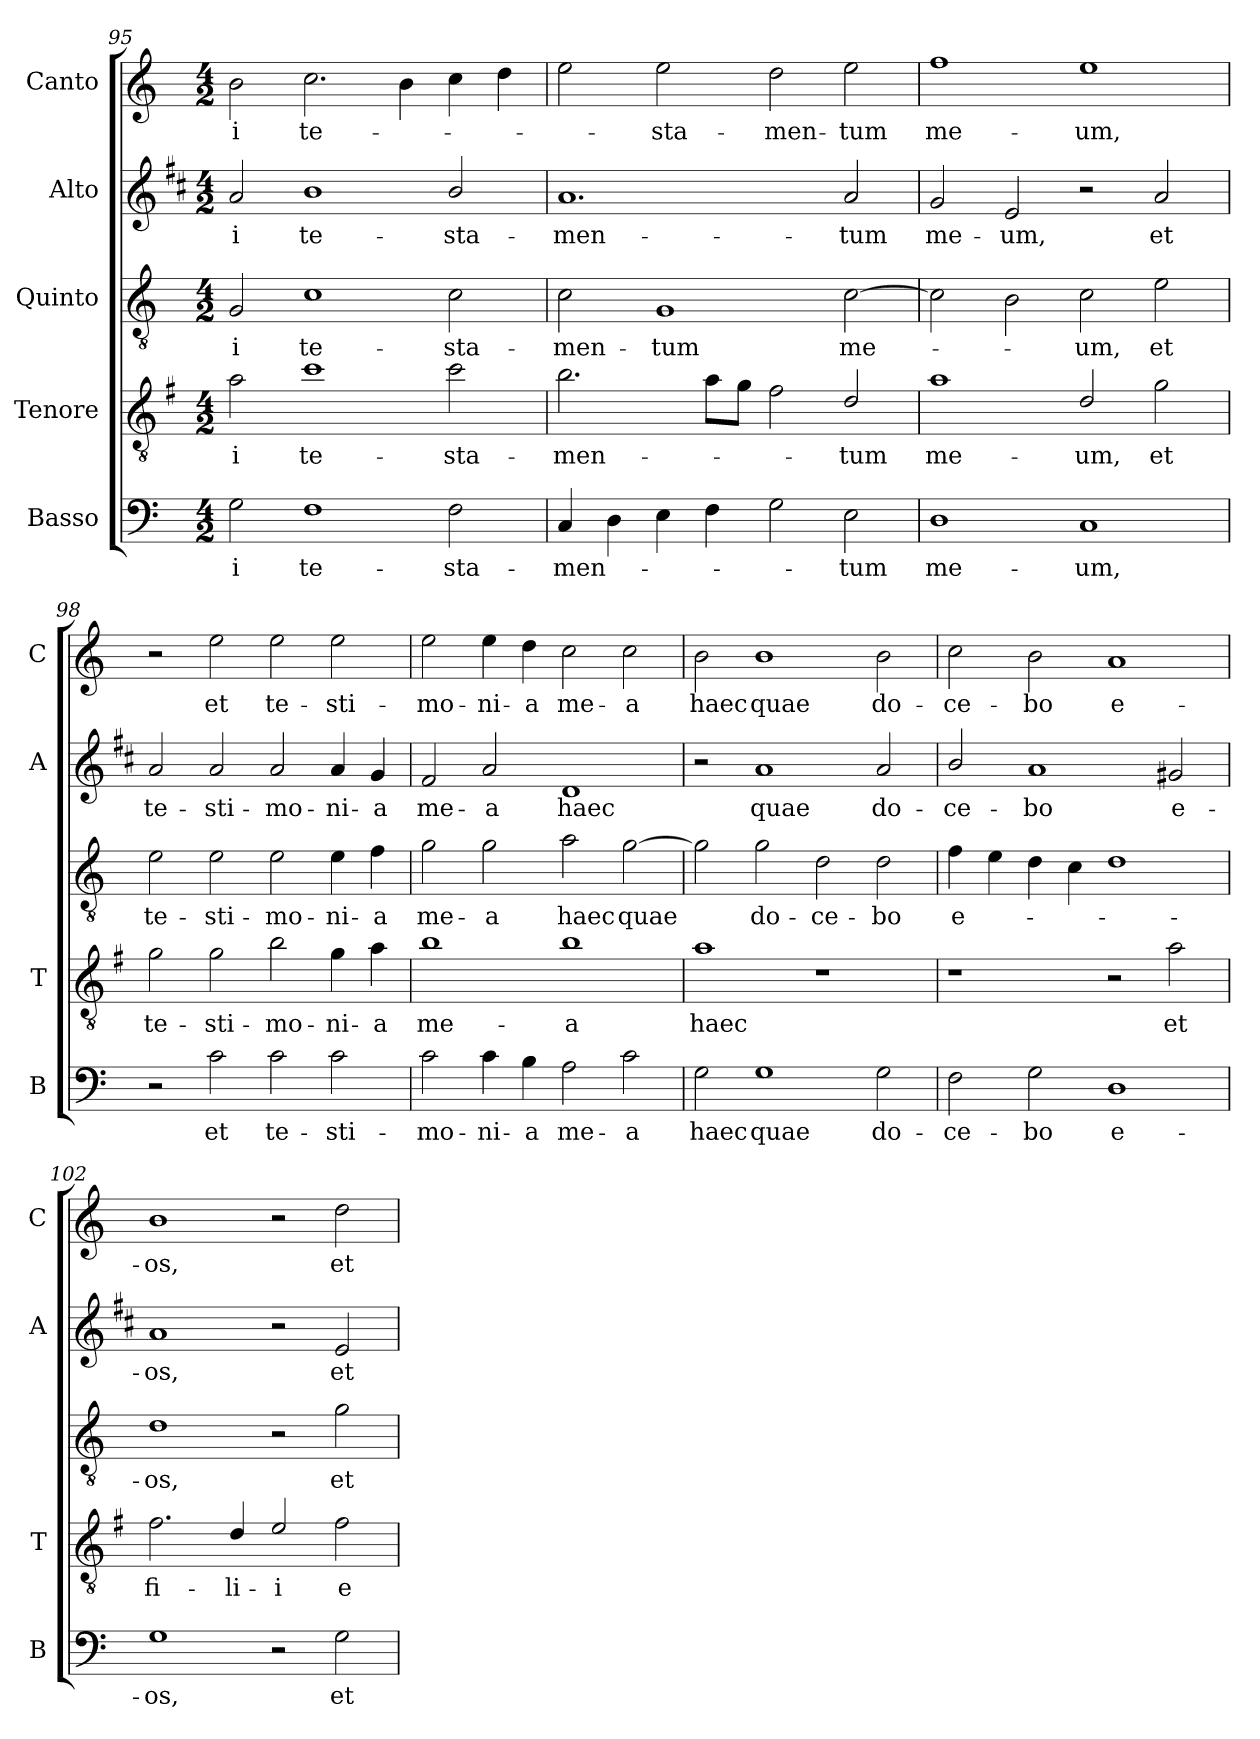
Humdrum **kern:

**kern	**text	**kern	**text	**kern	**text	**kern	**text	**kern	**text
*part5	*part5	*part4	*part4	*part3	*part3	*part2	*part2	*part1	*part1
*staff5	*staff5	*staff4	*staff4	*staff3	*staff3	*staff2	*staff2	*staff1	*staff1
*I"Basso	*	*I"Tenore	*	*I"Quinto	*	*I"Alto	*	*I"Canto	*
*I'B	*	*I'T	*	*	*	*I'A	*	*I'C	*
!!LO:LB:g=z
*clefF4	*	*clefGv2	*	*clefGv2	*	*clefG2	*	*clefG2	*
*	*	*ITrd4c7	*	*	*	*ITrd1c2	*	*	*
*k[]	*	*k[]	*	*k[]	*	*k[]	*	*k[]	*
*C:	*	*C:	*	*C:	*	*C:	*	*C:	*
*M4/2	*	*M4/2	*	*M4/2	*	*M4/2	*	*M4/2	*
=95	=95	=95	=95	=95	=95	=95	=95	=95	=95
!	!LO:LY:b	!	!LO:LY:b	!	!LO:LY:b	!	!LO:LY:b	!	!LO:LY:b
2G\	-i	2d\	-i	2G/	-i	2g/	-i	2b\	-i
!	!LO:LY:b	!	!LO:LY:b	!	!LO:LY:b	!	!LO:LY:b	!	!LO:LY:b
1F	te-	1f	te-	1c	te-	1a	te-	2.cc\	te-
.	.	.	.	.	.	.	.	4b\	.
!	!LO:LY:b	!	!LO:LY:b	!	!LO:LY:b	!	!LO:LY:b	!	!
2F\	-sta-	2f\	-sta-	2c\	-sta-	2a/	-sta-	4cc\	.
.	.	.	.	.	.	.	.	4dd\	.
=96	=96	=96	=96	=96	=96	=96	=96	=96	=96
!	!LO:LY:b	!	!LO:LY:b	!	!LO:LY:b	!	!LO:LY:b	!	!
4C/	-men-	2.e\	-men-	2c\	-men-	1.g	-men-	2ee\	.
4D\	.	.	.	.	.	.	.	.	.
!	!	!	!	!	!LO:LY:b	!	!	!	!LO:LY:b
4E\	.	.	.	1G	-tum	.	.	2ee\	-sta-
4F\	.	8d\L	.	.	.	.	.	.	.
.	.	8c\J	.	.	.	.	.	.	.
!	!	!	!	!	!	!	!	!	!LO:LY:b
2G\	.	2B\	.	.	.	.	.	2dd\	-men-
!	!LO:LY:b	!	!LO:LY:b	!	!LO:LY:b	!	!LO:LY:b	!	!LO:LY:b
2E\	-tum	2G/	-tum	[2c\	me-	2g/	-tum	2ee\	-tum
=97	=97	=97	=97	=97	=97	=97	=97	=97	=97
!	!LO:LY:b	!	!LO:LY:b	!	!	!	!LO:LY:b	!	!LO:LY:b
1D	me-	1d	me-	2c\]	.	2f/	me-	1ff	me-
!	!	!	!	!	!	!	!LO:LY:b	!	!
.	.	.	.	2B\	.	2d/	-um,	.	.
!	!LO:LY:b	!	!LO:LY:b	!	!LO:LY:b	!	!	!	!LO:LY:b
1C	-um,	2G/	-um,	2c\	-um,	2r	.	1ee	-um,
!	!	!	!LO:LY:b	!	!LO:LY:b	!	!LO:LY:b	!	!
.	.	2c\	et	2e\	et	2g/	et	.	.
=98	=98	=98	=98	=98	=98	=98	=98	=98	=98
!	!	!	!LO:LY:b	!	!LO:LY:b	!	!LO:LY:b	!	!
2r	.	2c\	te-	2e\	te-	2g/	te-	2r	.
!	!LO:LY:b	!	!LO:LY:b	!	!LO:LY:b	!	!LO:LY:b	!	!LO:LY:b
2c\	et	2c\	-sti-	2e\	-sti-	2g/	-sti-	2ee\	et
!	!LO:LY:b	!	!LO:LY:b	!	!LO:LY:b	!	!LO:LY:b	!	!LO:LY:b
2c\	te-	2e\	-mo-	2e\	-mo-	2g/	-mo-	2ee\	te-
!	!LO:LY:b	!	!LO:LY:b	!	!LO:LY:b	!	!LO:LY:b	!	!LO:LY:b
2c\	-sti-	4c\	-ni-	4e\	-ni-	4g/	-ni-	2ee\	-sti-
!	!	!	!LO:LY:b	!	!LO:LY:b	!	!LO:LY:b	!	!
.	.	4d\	-a	4f\	-a	4f/	-a	.	.
=99	=99	=99	=99	=99	=99	=99	=99	=99	=99
!	!LO:LY:b	!	!LO:LY:b	!	!LO:LY:b	!	!LO:LY:b	!	!LO:LY:b
2c\	-mo-	1e	me-	2g\	me-	2e/	me-	2ee\	-mo-
!	!LO:LY:b	!	!	!	!LO:LY:b	!	!LO:LY:b	!	!LO:LY:b
4c\	-ni-	.	.	2g\	-a	2g/	-a	4ee\	-ni-
!	!LO:LY:b	!	!	!	!	!	!	!	!LO:LY:b
4B\	-a	.	.	.	.	.	.	4dd\	-a
!	!LO:LY:b	!	!LO:LY:b	!	!LO:LY:b	!	!LO:LY:b	!	!LO:LY:b
2A\	me-	1e	-a	2a\	haec	1c	haec	2cc\	me-
!	!LO:LY:b	!	!	!	!LO:LY:b	!	!	!	!LO:LY:b
2c\	-a	.	.	[2g\	quae	.	.	2cc\	-a
!!LO:LB:g=z
=100	=100	=100	=100	=100	=100	=100	=100	=100	=100
!	!LO:LY:b	!	!LO:LY:b	!	!	!	!	!	!LO:LY:b
2G\	haec	1d	haec	2g\]	.	2r	.	2b\	haec
!	!LO:LY:b	!	!	!	!LO:LY:b	!	!LO:LY:b	!	!LO:LY:b
1G	quae	.	.	2g\	do-	1g	quae	1b	quae
!	!	!	!	!	!LO:LY:b	!	!	!	!
.	.	1r	.	2d\	-ce-	.	.	.	.
!	!LO:LY:b	!	!	!	!LO:LY:b	!	!LO:LY:b	!	!LO:LY:b
2G\	do-	.	.	2d\	-bo	2g/	do-	2b\	do-
=101	=101	=101	=101	=101	=101	=101	=101	=101	=101
!	!LO:LY:b	!	!	!	!LO:LY:b	!	!LO:LY:b	!	!LO:LY:b
2F\	-ce-	1r	.	4f\	e-	2a/	-ce-	2cc\	-ce-
.	.	.	.	4e\	.	.	.	.	.
!	!LO:LY:b	!	!	!	!	!	!LO:LY:b	!	!LO:LY:b
2G\	-bo	.	.	4d\	.	1g	-bo	2b\	-bo
.	.	.	.	4c\	.	.	.	.	.
!	!LO:LY:b	!	!	!	!	!	!	!	!LO:LY:b
1D	e-	2r	.	1d	.	.	.	1a	e-
!	!	!	!LO:LY:b	!	!	!	!LO:LY:b	!	!
.	.	2d\	et	.	.	2f#X/	e-	.	.
=102	=102	=102	=102	=102	=102	=102	=102	=102	=102
!	!LO:LY:b	!	!LO:LY:b	!	!LO:LY:b	!	!LO:LY:b	!	!LO:LY:b
1G	-os,	2.B\	fi-	1d	-os,	1g	-os,	1b	-os,
!	!	!	!LO:LY:b	!	!	!	!	!	!
.	.	4G/	-li-	.	.	.	.	.	.
!	!	!	!LO:LY:b	!	!	!	!	!	!
2r	.	2A/	-i	2r	.	2r	.	2r	.
!	!LO:LY:b	!	!LO:LY:b	!	!LO:LY:b	!	!LO:LY:b	!	!LO:LY:b
2G\	et	2B\	e-	2g\	et	2d/	et	2dd\	et
=	=	=	=	=	=	=	=	=	=
*-	*-	*-	*-	*-	*-	*-	*-	*-	*-
